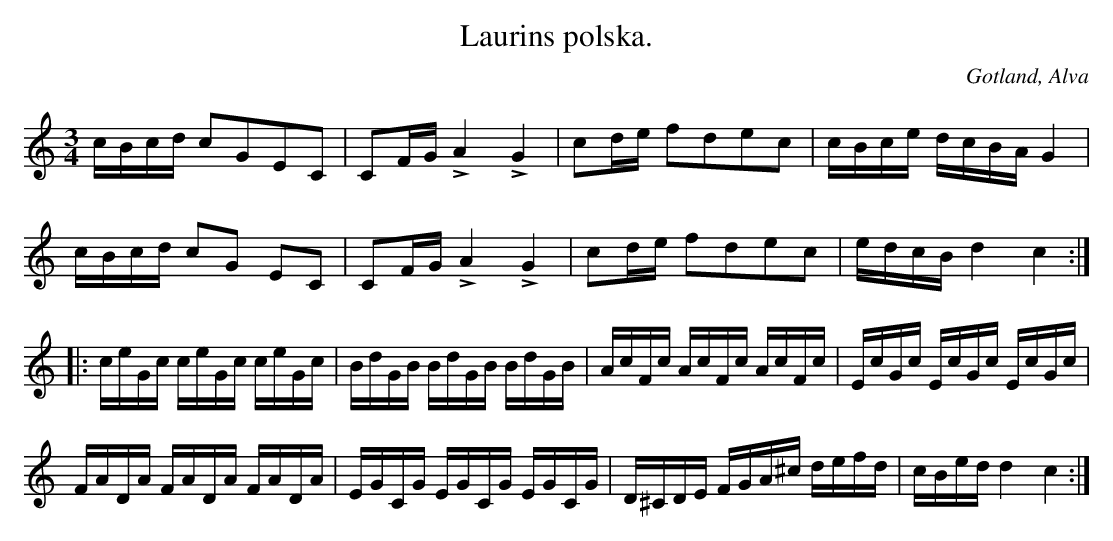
X:1
T:Laurins polska.
far till C. J. O. Laurin, som komponerat »Mitt lif \"ar en v\aag» m. fl. s\aanger.
O:Gotland, Alva
M:3/4
L:1/16
K:C
cBcd c2G2E2C2|C2FG LA4 LG4|c2de f2d2e2c2|cBce dcBA G4|
cBcd c2G2 E2C2|C2FG LA4 LG4|c2de f2d2e2c2|edcB d4 c4::
ceGc ceGc ceGc |BdGB BdGB BdGB|AcFc AcFc AcFc|EcGc EcGc EcGc|
FADA FADA FADA|EGCG EGCG EGCG|D^CDE FGA^c defd|cBed d4 c4:|
